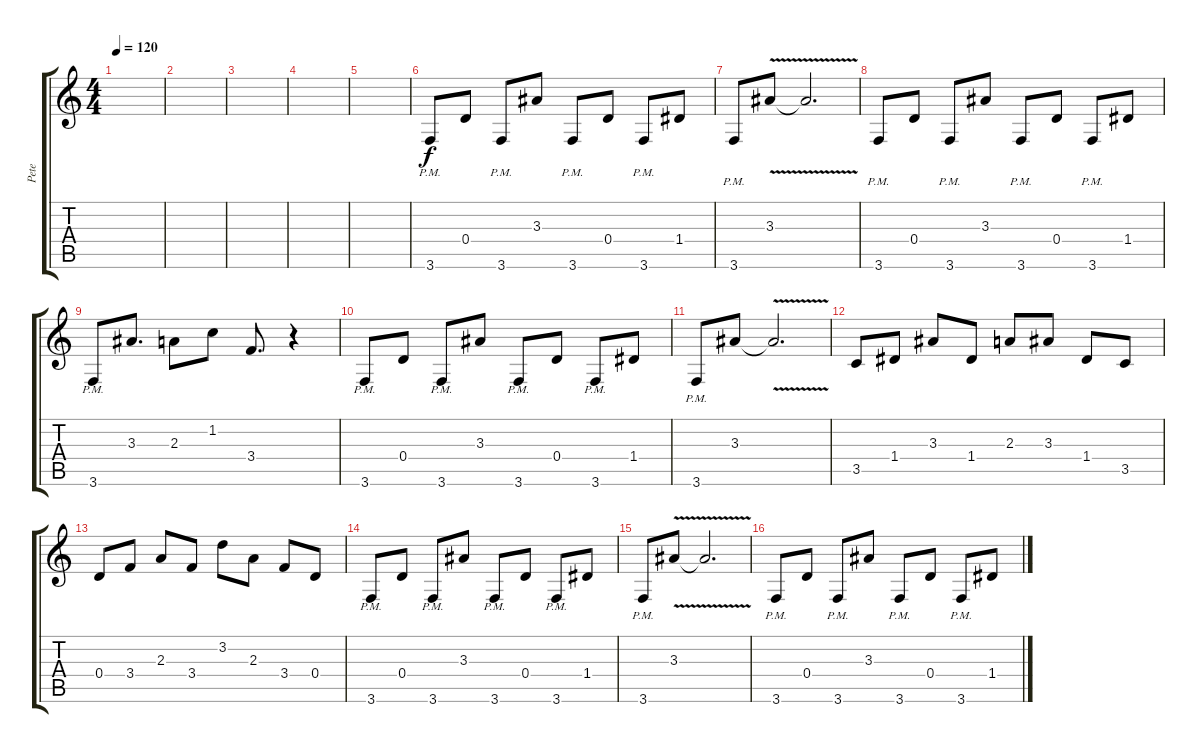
\track ("Pete" "Pete") {instrument distortionguitar}
\staff {score tabs}
\tuning (E4 B3 G3 D3 A2 D2) {hide}
\ts (4 4)
\tempo 120
\clef g2
\ks c
|
|
|
|
|
3.6{pm}.8 0.4.8 3.6{pm}.8 3.3.8 3.6{pm}.8 0.4.8 3.6{pm}.8 1.4.8 |
3.6{pm}.8 3.3{v}.8 3.3{t}.2{d} |
3.6{pm}.8 0.4.8 3.6{pm}.8 3.3.8 3.6{pm}.8 0.4.8 3.6{pm}.8 1.4.8 |
3.6{pm}.8 3.3.8{d} 2.3.8 1.2.8 3.4.8{d} r.4 |
3.6{pm}.8 0.4.8 3.6{pm}.8 3.3.8 3.6{pm}.8 0.4.8 3.6{pm}.8 1.4.8 |
3.6{pm}.8 3.3.8 3.3{v t}.2{d} |
3.5.8 1.4.8 3.3.8 1.4.8 2.3.8 3.3.8 1.4.8 3.5.8 |
0.4.8 3.4.8 2.3.8 3.4.8 3.2.8 2.3.8 3.4.8 0.4.8 |
3.6{pm}.8 0.4.8 3.6{pm}.8 3.3.8 3.6{pm}.8 0.4.8 3.6{pm}.8 1.4.8 |
3.6{pm}.8 3.3{v}.8 3.3{t}.2{d} |
3.6{pm}.8 0.4.8 3.6{pm}.8 3.3.8 3.6{pm}.8 0.4.8 3.6{pm}.8 1.4.8
